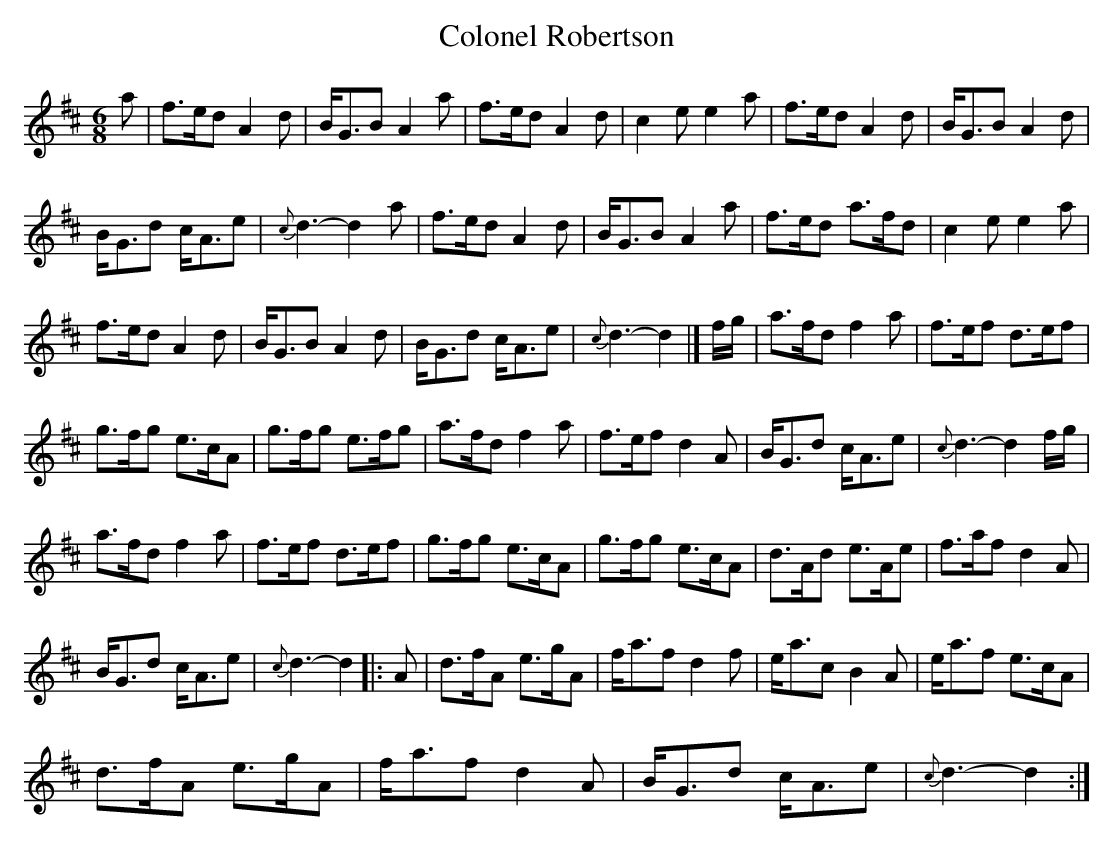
X:1
T:Colonel Robertson
L:1/8
M:6/8
K:D major
a |\
f>ed A2d  | B<GB A2a | f>ed A2d  | c2e e2a |    \
f>ed A2d  | B<GB A2d |
B<Gd c<Ae | {c}d3- d2a | \
f>ed A2d | B<GB A2a | f>ed a>fd | c2e e2a |
f>ed A2d | B<GB A2d | B<Gd c<Ae | {c}d3- d2 |] \
f/g/ | \
a>fd f2a | f>ef d>ef |
g>fg e>cA | g>fg e>fg |      \
a>fd f2a | f>ef d2A  | B<Gd c<Ae | {c}d3- d2 f/g/ |
a>fd f2a | f>ef d>ef | g>fg e>cA | g>fg e>cA |      \
d>Ad e>Ae| f>af d2A  |
B<Gd c<Ae |{c}d3- d2 |:  \
 A | \
d>fA e>gA | f<af d2f | e<ac B2A | e<af e>cA |
d>fA e>gA | f<af d2A | B<Gd c<Ae| {c}d3- d2 :|
